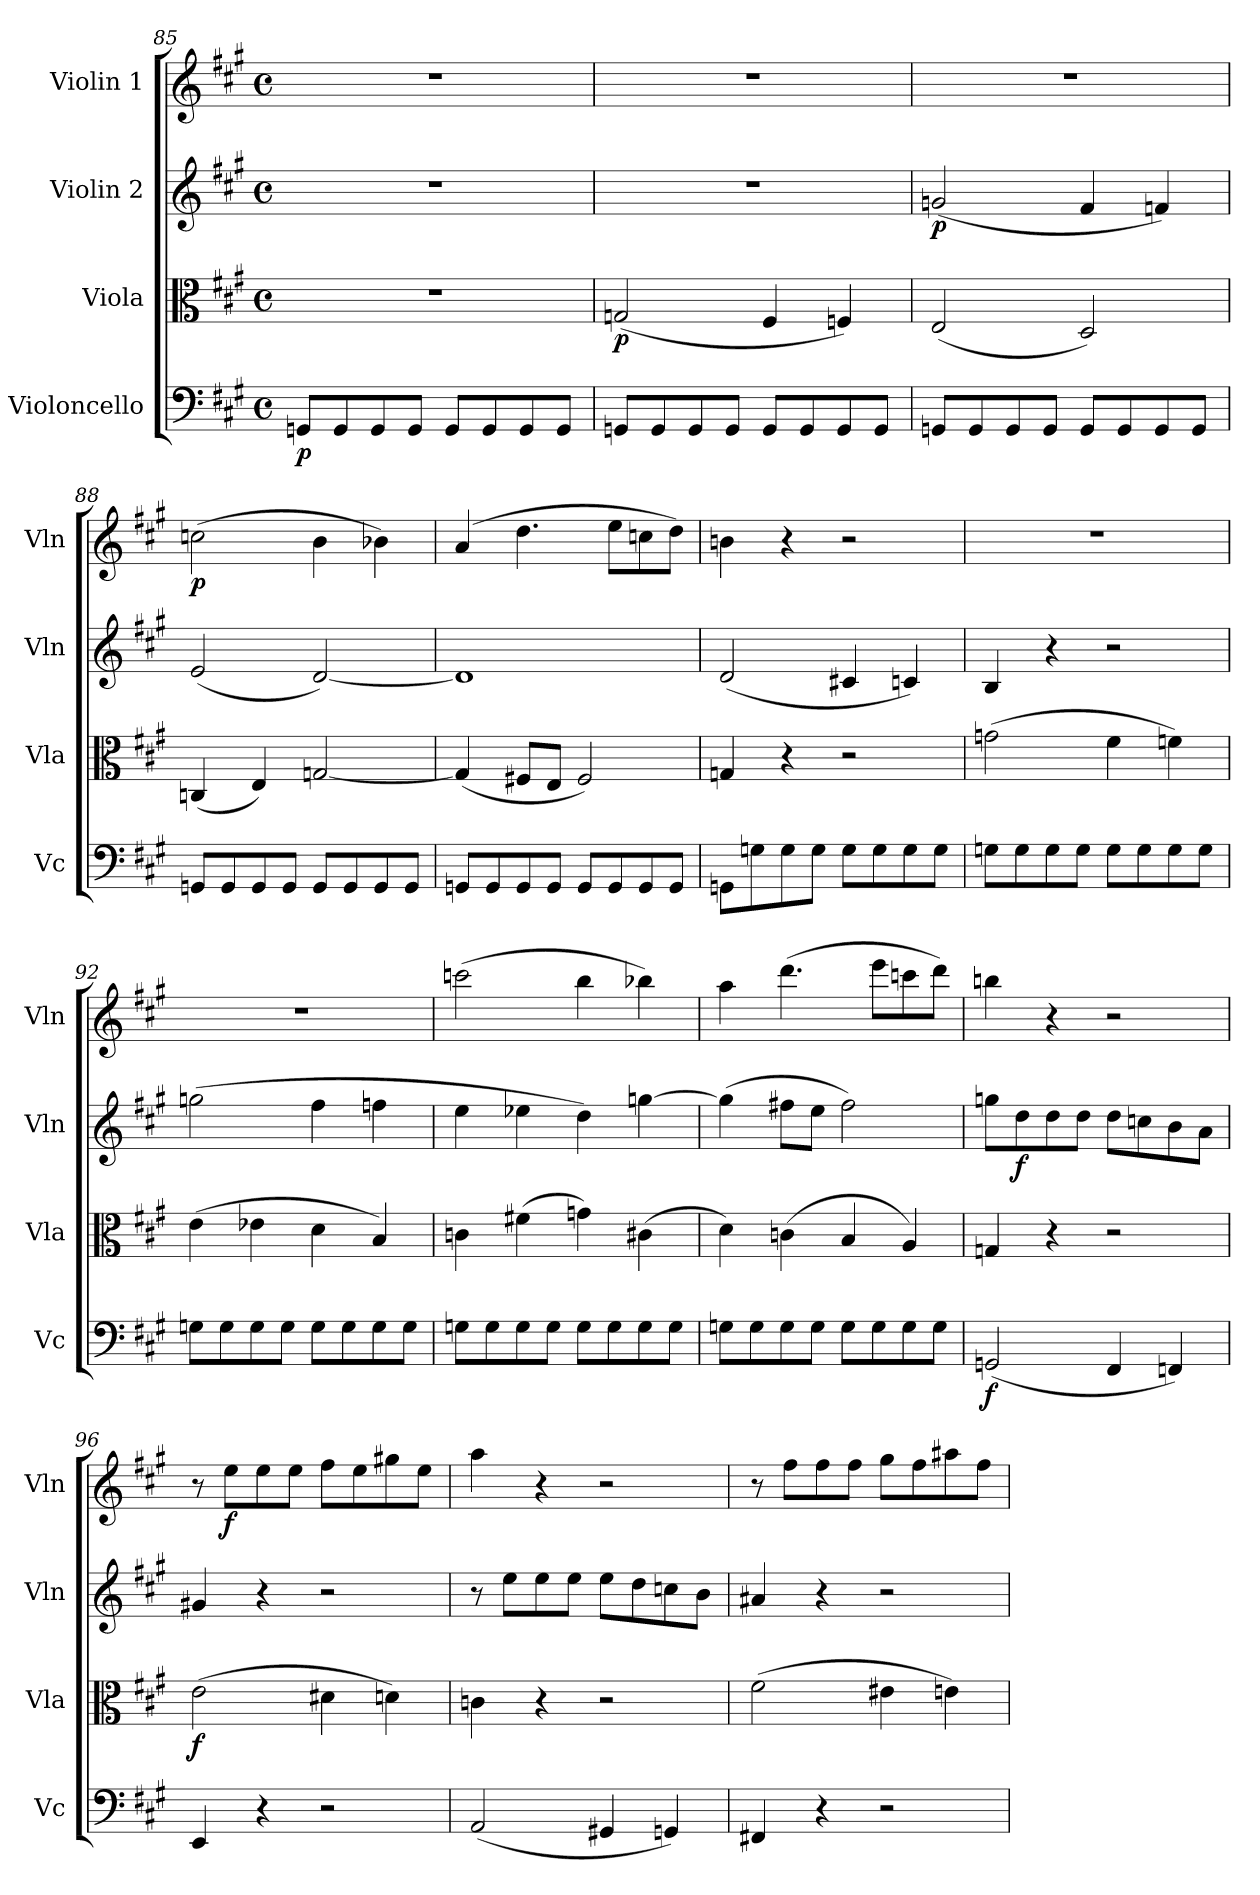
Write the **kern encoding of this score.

**kern	**dynam	**kern	**dynam	**kern	**dynam	**kern	**dynam
*part4	*part4	*part3	*part3	*part2	*part2	*part1	*part1
*staff4	*staff4	*staff3	*staff3	*staff2	*staff2	*staff1	*staff1
*I"Violoncello	*	*I"Viola	*	*I"Violin 2	*	*I"Violin 1	*
*I'Vc	*	*I'Vla	*	*I'Vln	*	*I'Vln	*
!!LO:LB:g=z
*clefF4	*	*clefC3	*	*clefG2	*	*clefG2	*
*k[f#c#g#]	*	*k[f#c#g#]	*	*k[f#c#g#]	*	*k[f#c#g#]	*
*M4/4	*	*M4/4	*	*M4/4	*	*M4/4	*
*met(c)	*	*met(c)	*	*met(c)	*	*met(c)	*
=85	=85	=85	=85	=85	=85	=85	=85
!	!LO:DY:b	!	!	!	!	!	!
8GGn/L	p	1r	.	1r	.	1r	.
8GG/	.	.	.	.	.	.	.
8GG/	.	.	.	.	.	.	.
8GG/J	.	.	.	.	.	.	.
8GG/L	.	.	.	.	.	.	.
8GG/	.	.	.	.	.	.	.
8GG/	.	.	.	.	.	.	.
8GG/J	.	.	.	.	.	.	.
!!LO:LB:g=z
=86	=86	=86	=86	=86	=86	=86	=86
!	!	!	!LO:DY:b	!	!	!	!
8GGn/L	.	(2Gn/	p	1r	.	1r	.
8GG/	.	.	.	.	.	.	.
8GG/	.	.	.	.	.	.	.
8GG/J	.	.	.	.	.	.	.
8GG/L	.	4F#/	.	.	.	.	.
8GG/	.	.	.	.	.	.	.
8GG/	.	4Fn/)	.	.	.	.	.
8GG/J	.	.	.	.	.	.	.
=87	=87	=87	=87	=87	=87	=87	=87
!	!	!	!	!	!LO:DY:b	!	!
8GGn/L	.	(2E/	.	(2gn/	p	1r	.
8GG/	.	.	.	.	.	.	.
8GG/	.	.	.	.	.	.	.
8GG/J	.	.	.	.	.	.	.
8GG/L	.	2D/)	.	4f#/	.	.	.
8GG/	.	.	.	.	.	.	.
8GG/	.	.	.	4fn/)	.	.	.
8GG/J	.	.	.	.	.	.	.
=88	=88	=88	=88	=88	=88	=88	=88
!	!	!	!	!	!	!	!LO:DY:b
8GGn/L	.	(4Cn/	.	(2e/	.	(2ccn\	p
8GG/	.	.	.	.	.	.	.
8GG/	.	4E/)	.	.	.	.	.
8GG/J	.	.	.	.	.	.	.
8GG/L	.	[2Gn/	.	[2d/)	.	4b\	.
8GG/	.	.	.	.	.	.	.
8GG/	.	.	.	.	.	4b-X\)	.
8GG/J	.	.	.	.	.	.	.
=89	=89	=89	=89	=89	=89	=89	=89
8GGn/L	.	(4G/]	.	1d]	.	(4a/	.
8GG/	.	.	.	.	.	.	.
8GG/	.	8F#X/L	.	.	.	4.dd\	.
8GG/J	.	8E/J	.	.	.	.	.
8GG/L	.	2F#/)	.	.	.	.	.
8GG/	.	.	.	.	.	8ee\L	.
8GG/	.	.	.	.	.	8ccn\	.
8GG/J	.	.	.	.	.	8dd\J)	.
=90	=90	=90	=90	=90	=90	=90	=90
8GGn\L	.	4Gn/	.	(2d/	.	4bn\	.
8Gn\	.	.	.	.	.	.	.
8G\	.	4r	.	.	.	4r	.
8G\J	.	.	.	.	.	.	.
8G\L	.	2r	.	4c#X/	.	2r	.
8G\	.	.	.	.	.	.	.
8G\	.	.	.	4cn/)	.	.	.
8G\J	.	.	.	.	.	.	.
=91	=91	=91	=91	=91	=91	=91	=91
8Gn\L	.	(2gn\	.	4B/	.	1r	.
8G\	.	.	.	.	.	.	.
8G\	.	.	.	4r	.	.	.
8G\J	.	.	.	.	.	.	.
8G\L	.	4f#\	.	2r	.	.	.
8G\	.	.	.	.	.	.	.
8G\	.	4fn\)	.	.	.	.	.
8G\J	.	.	.	.	.	.	.
!!LO:LB:g=z
=92	=92	=92	=92	=92	=92	=92	=92
8Gn\L	.	(4e\	.	(2ggn\	.	1r	.
8G\	.	.	.	.	.	.	.
8G\	.	4e-X\	.	.	.	.	.
8G\J	.	.	.	.	.	.	.
8G\L	.	4d\	.	4ff#\	.	.	.
8G\	.	.	.	.	.	.	.
8G\	.	4B/)	.	4ffn\	.	.	.
8G\J	.	.	.	.	.	.	.
=93	=93	=93	=93	=93	=93	=93	=93
8Gn\L	.	4cn\	.	4ee\	.	(2cccn\	.
8G\	.	.	.	.	.	.	.
8G\	.	(4f#X\	.	4ee-X\	.	.	.
8G\J	.	.	.	.	.	.	.
8G\L	.	4gn\)	.	4dd\)	.	4bb\	.
8G\	.	.	.	.	.	.	.
8G\	.	(4c#X\	.	[4ggn\	.	4bb-X\)	.
8G\J	.	.	.	.	.	.	.
!!LO:LB:g=z
=94	=94	=94	=94	=94	=94	=94	=94
8Gn\L	.	4d\)	.	(4ggn\]	.	4aa\	.
8G\	.	.	.	.	.	.	.
8G\	.	(4cn\	.	8ff#X\L	.	(4.ddd\	.
8G\J	.	.	.	8ee\J	.	.	.
8G\L	.	4B/	.	2ff#\)	.	.	.
8G\	.	.	.	.	.	8eee\L	.
8G\	.	4A/)	.	.	.	8cccn\	.
8G\J	.	.	.	.	.	8ddd\J)	.
=95	=95	=95	=95	=95	=95	=95	=95
!	!LO:DY:b	!	!	!	!	!	!
(2GGn/	f	4Gn/	.	8ggn\L	.	4bbn\	.
!	!	!	!	!	!LO:DY:b	!	!
.	.	.	.	8dd\	f	.	.
.	.	4r	.	8dd\	.	4r	.
.	.	.	.	8dd\J	.	.	.
4FF#/	.	2r	.	8dd\L	.	2r	.
.	.	.	.	8ccn\	.	.	.
4FFn/)	.	.	.	8b\	.	.	.
.	.	.	.	8a\J	.	.	.
=96	=96	=96	=96	=96	=96	=96	=96
!	!	!	!LO:DY:b	!	!	!	!
4EE/	.	(2e\	f	4g#X/	.	8r	.
!	!	!	!	!	!	!	!LO:DY:b
.	.	.	.	.	.	8ee\L	f
4r	.	.	.	4r	.	8ee\	.
.	.	.	.	.	.	8ee\J	.
2r	.	4d#X\	.	2r	.	8ff#\L	.
.	.	.	.	.	.	8ee\	.
.	.	4dn\)	.	.	.	8gg#X\	.
.	.	.	.	.	.	8ee\J	.
=97	=97	=97	=97	=97	=97	=97	=97
(2AA/	.	4cn\	.	8r	.	4aa\	.
.	.	.	.	8ee\L	.	.	.
.	.	4r	.	8ee\	.	4r	.
.	.	.	.	8ee\J	.	.	.
4GG#X/	.	2r	.	8ee\L	.	2r	.
.	.	.	.	8dd\	.	.	.
4GGn/)	.	.	.	8ccn\	.	.	.
.	.	.	.	8b\J	.	.	.
=98	=98	=98	=98	=98	=98	=98	=98
4FF#X/	.	(2f#\	.	4a#X/	.	8r	.
.	.	.	.	.	.	8ff#\L	.
4r	.	.	.	4r	.	8ff#\	.
.	.	.	.	.	.	8ff#\J	.
2r	.	4e#X\	.	2r	.	8gg#\L	.
.	.	.	.	.	.	8ff#\	.
.	.	4en\)	.	.	.	8aa#X\	.
.	.	.	.	.	.	8ff#\J	.
=	=	=	=	=	=	=	=
*-	*-	*-	*-	*-	*-	*-	*-
